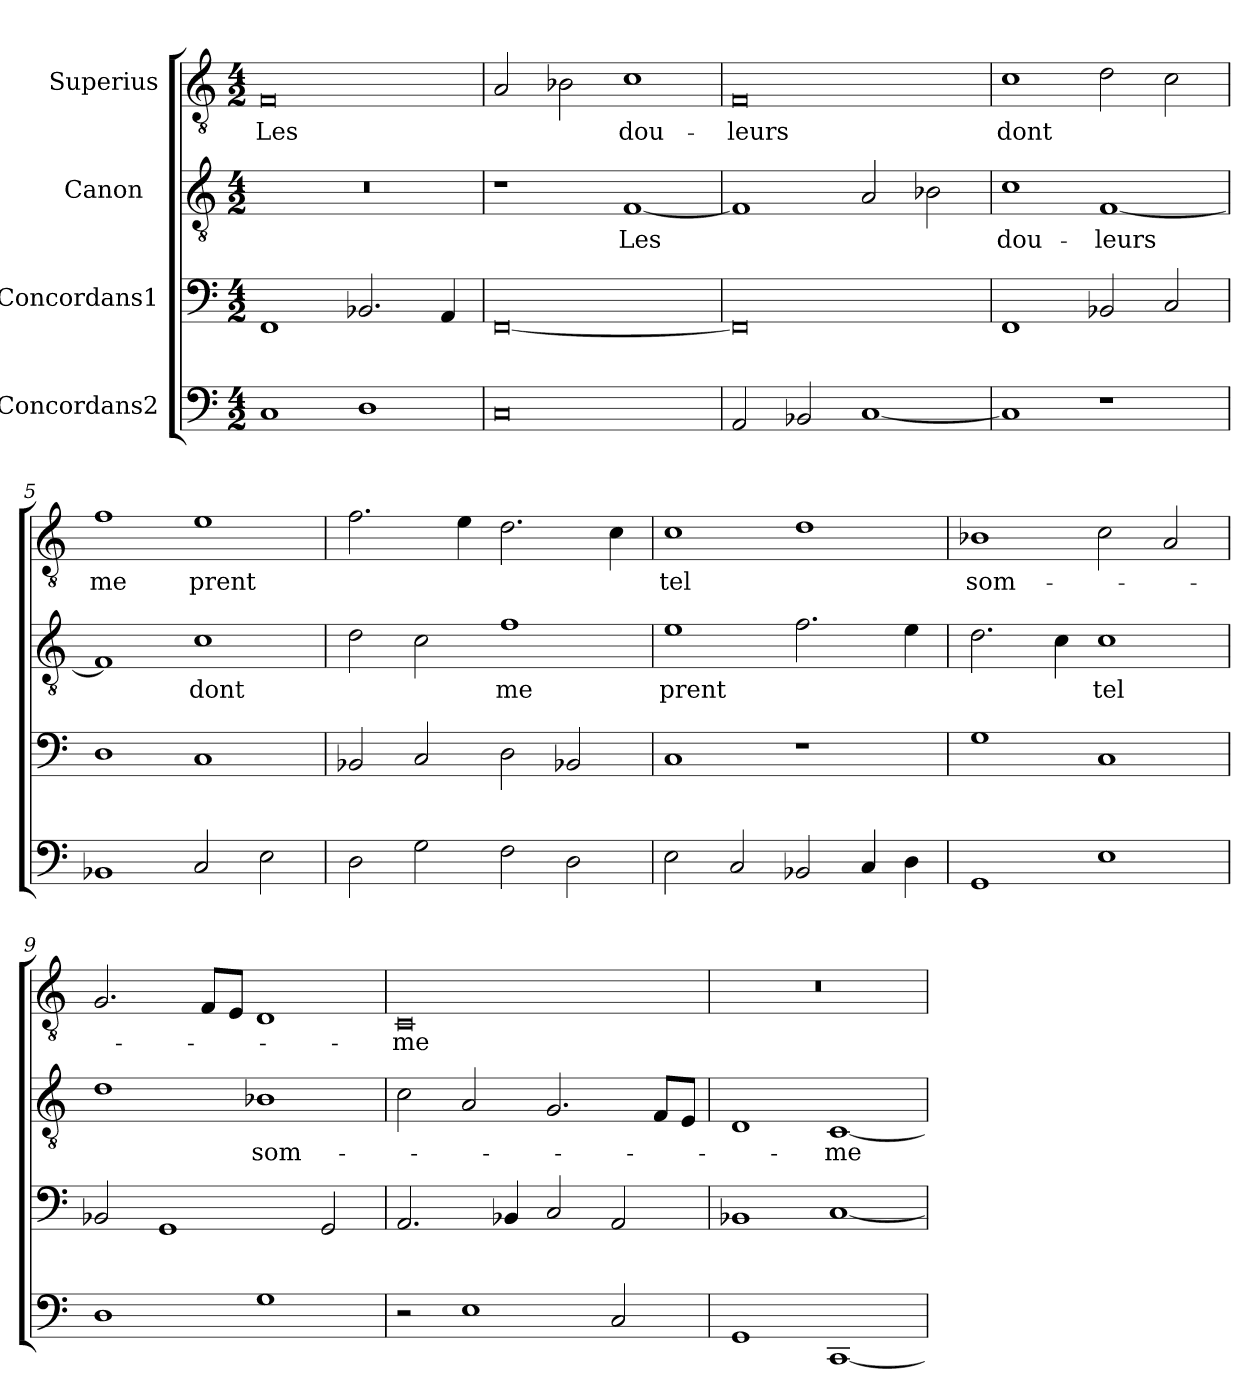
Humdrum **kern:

**kern	**kern	**kern	**text	**kern	**text
*part4	*part3	*part2	*part2	*part1	*part1
*staff4	*staff3	*staff2	*staff2	*staff1	*staff1
*I"Concordans2	*I"Concordans1	*I"Canon  	*	*I"Superius	*
*clefF4	*clefF4	*clefGv2	*	*clefGv2	*
*M4/2	*M4/2	*M4/2	*	*M4/2	*
=1	=1	=1	=1	=1	=1
1C	1FF	0r	.	0F	-Les
1D	2.BB-X	.	.	.	.
.	4AA	.	.	.	.
=2	=2	=2	=2	=2	=2
0C	[0FF	1r	.	2A	.
.	.	.	.	2B-X	.
.	.	[1F	-Les	1c	dou-
=3	=3	=3	=3	=3	=3
2AA	0FF]	1F]	.	0F	-leurs
2BB-X	.	.	.	.	.
[1C	.	2A	.	.	.
.	.	2B-X	.	.	.
=4	=4	=4	=4	=4	=4
1C]	1FF	1c	dou-	1c	-dont
1r	2BB-X	[1F	-leurs	2d	.
.	2C	.	.	2c	.
=5	=5	=5	=5	=5	=5
1BB-X	1D	1F]	.	1f	-me
2C	1C	1c	-dont	1e	-prent
2E	.	.	.	.	.
=6	=6	=6	=6	=6	=6
2D	2BB-X	2d	.	2.f	.
2G	2C	2c	.	.	.
.	.	.	.	4e	.
2F	2D	1f	-me	2.d	.
2D	2BB-X	.	.	.	.
.	.	.	.	4c	.
=7	=7	=7	=7	=7	=7
2E	1C	1e	-prent	1c	-tel
2C	.	.	.	.	.
2BB-X	1r	2.f	.	1d	.
4C	.	.	.	.	.
4D	.	4e	.	.	.
=8	=8	=8	=8	=8	=8
1GG	1G	2.d	.	1B-X	som-
.	.	4c	.	.	.
1E	1C	1c	-tel	2c	.
.	.	.	.	2A	.
=9	=9	=9	=9	=9	=9
1D	2BB-X	1d	.	2.G	.
.	1GG	.	.	.	.
.	.	.	.	8F/L	.
.	.	.	.	8E/J	.
1G	.	1B-X	som-	1D	.
.	2GG	.	.	.	.
=10	=10	=10	=10	=10	=10
2r	2.AA	2c	.	0C	-me
1E	.	2A	.	.	.
.	4BB-X	.	.	.	.
.	2C	2.G	.	.	.
2C	2AA	.	.	.	.
.	.	8F/L	.	.	.
.	.	8E/J	.	.	.
=11	=11	=11	=11	=11	=11
1GG	1BB-X	1D	.	0r	.
[1CC	[1C	[1C	-me	.	.
=	=	=	=	=	=
*-	*-	*-	*-	*-	*-
